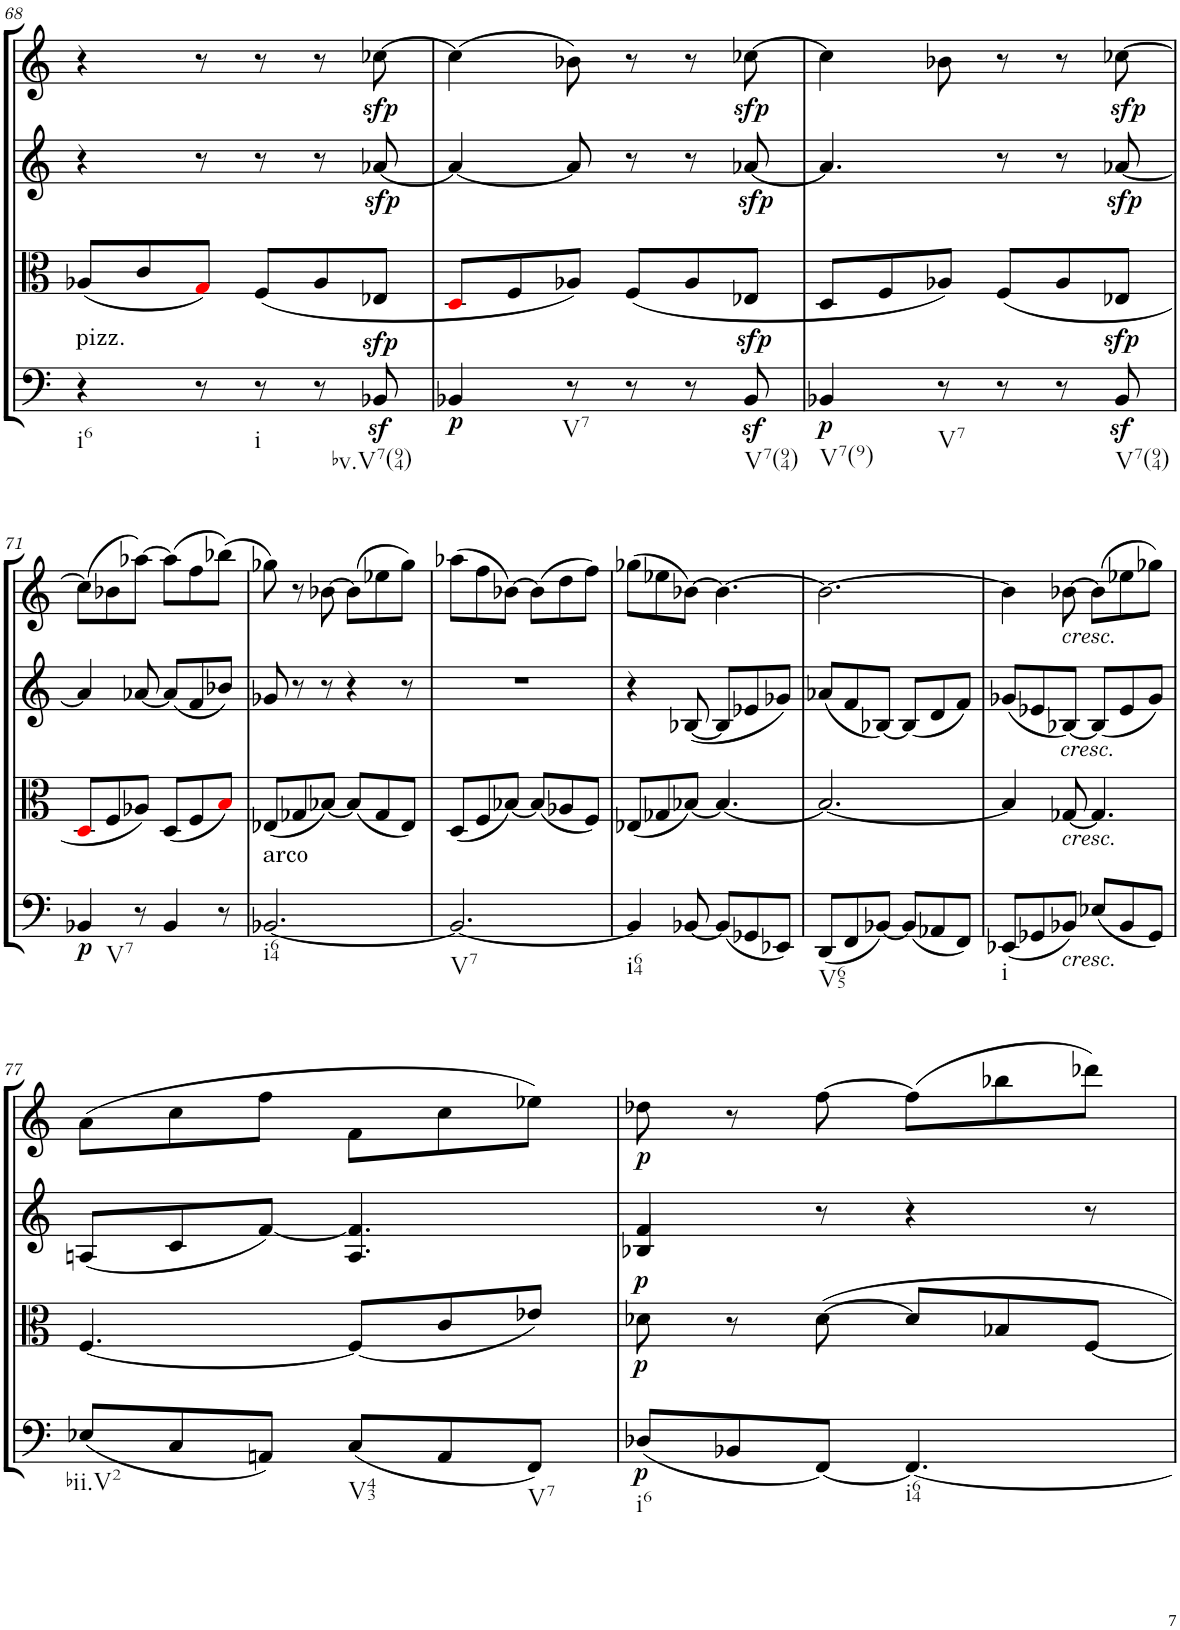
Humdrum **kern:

**kern	**dynam	**kern	**dynam	**kern	**dynam	**kern	**dynam
*part4	*part4	*part3	*part3	*part2	*part2	*part1	*part1
*staff4	*staff4	*staff3	*staff3	*staff2	*staff2	*staff1	*staff1
*I"Cello	*	*I"Viola	*	*I"2nd Violin	*	*I"1st Violin	*
*	*	*I'Vla	*	*I'Vln	*	*I'Vln	*
!!LO:PB:g=z
*clefF4	*	*clefC3	*	*clefG2	*	*clefG2	*
*k[]	*	*k[]	*	*k[]	*	*k[]	*
*M6/8	*	*M6/8	*	*M6/8	*	*M6/8	*
=68	=68	=68	=68	=68	=68	=68	=68
!LO:TX:a:t=pizz.	!	!	!	!	!	!	!
!LO:TX:b:t=i6	!	!	!	!	!	!	!
4r	.	(8A-X/L	.	4r	.	4r	.
.	.	8c/	.	.	.	.	.
8r	.	8Gi/J)	.	8r	.	8r	.
!LO:TX:b:t=i	!	!	!	!	!	!	!
8r	.	(8F/L	.	8r	.	8r	.
8r	.	8A-/	.	8r	.	8r	.
!LO:TX:b:t=bv.V7(94)	!	!	!	!	!	!	!
!	!LO:DY:a	!	!	!	!LO:DY:b	!	!LO:DY:b
8BB-Xz</	sfp	8E-X/J	.	[8a-X/	sfp	[8cc-X\	sfp
=69	=69	=69	=69	=69	=69	=69	=69
!	!LO:DY:b	!	!	!	!	!	!
4BB-X/	p	8Di/L	.	4a-/_	.	(4cc-\]	.
.	.	8F/	.	.	.	.	.
!LO:TX:b:t=V7	!	!	!	!	!	!	!
8r	.	8A-X/J)	.	8a-/]	.	8b-X\)	.
8r	.	(8F/L	.	8r	.	8r	.
8r	.	8A-/	.	8r	.	8r	.
!LO:TX:b:t=V7(94)	!	!	!	!	!	!	!
!	!LO:DY:a	!	!	!	!LO:DY:b	!	!LO:DY:b
8BB-z</	sfp	8E-X/J	.	[8a-X/	sfp	[8cc-X\	sfp
=70	=70	=70	=70	=70	=70	=70	=70
!LO:TX:b:t=V7(9)	!	!	!	!	!	!	!
!	!LO:DY:b	!	!	!	!	!	!
4BB-X/	p	8D/L	.	4.a-/]	.	4cc-\]	.
.	.	8F/	.	.	.	.	.
!LO:TX:b:t=V7	!	!	!	!	!	!	!
8r	.	8A-X/J)	.	.	.	8b-X\	.
8r	.	(8F/L	.	8r	.	8r	.
8r	.	8A-/	.	8r	.	8r	.
!LO:TX:b:t=V7(94)	!	!	!	!	!	!	!
!	!	!	!LO:DY:b	!	!LO:DY:b	!	!
!	!	!	!	!	!LO:DY:n=1:a	!	!
8BB-z</	.	8E-X/J	sfp	[8a-X/	sfp sfp	[8cc-X\	.
!!LO:LB:g=z
=71	=71	=71	=71	=71	=71	=71	=71
!LO:TX:b:t=V7	!	!	!	!	!	!	!
!	!LO:DY:b	!	!	!	!	!	!
4BB-X/	p	8Di/L	.	4a-/]	.	(8cc-\L]	.
.	.	8F/	.	.	.	8b-X\	.
8r	.	8A-X/J)	.	[8a-X/	.	[8aa-X\J)	.
4BB-/	.	(8D/L	.	(8a-/L]	.	(8aa-\L]	.
.	.	8F/	.	8f/	.	8ff\	.
8r	.	8Bi/J)	.	8b-X/J)	.	(8bb-X\J)	.
=72	=72	=72	=72	=72	=72	=72	=72
!LO:TX:a:t=arco	!	!	!	!	!	!	!
!LO:TX:b:t=i64	!	!	!	!	!	!	!
[2.BB-X/	.	(8E-X/L	.	8g-X/	.	8gg-X\)	.
.	.	8G-X/	.	8r	.	8r	.
.	.	[8B-X/J)	.	8r	.	[8b-X\	.
.	.	(8B-/L]	.	4r	.	(8b-\L]	.
.	.	8G-/	.	.	.	8ee-X\	.
.	.	8E-/J)	.	8r	.	8gg-\J)	.
=73	=73	=73	=73	=73	=73	=73	=73
!LO:TX:b:t=V7	!	!	!	!	!	!	!
2.BB-/_	.	(8D/L	.	2.r	.	(8aa-X\L	.
.	.	8F/	.	.	.	8ff\	.
.	.	[8B-X/J)	.	.	.	[8b-X\J)	.
.	.	(8B-/L]	.	.	.	(8b-\L]	.
.	.	8A-X/	.	.	.	8dd\	.
.	.	8F/J)	.	.	.	8ff\J)	.
=74	=74	=74	=74	=74	=74	=74	=74
!LO:TX:b:t=i64	!	!	!	!	!	!	!
4BB-/]	.	(8E-X/L	.	4r	.	(8gg-X\L	.
.	.	8G-X/	.	.	.	8ee-X\	.
[8BB-X/	.	[8B-X/J)	.	([8B-X/	.	[8b-X\J)	.
(8BB-/L]	.	4.B-/_	.	8B-/L]	.	4.b-\_	.
8GG-X/	.	.	.	8e-X/	.	.	.
8EE-X/J)	.	.	.	8g-X/J)	.	.	.
=75	=75	=75	=75	=75	=75	=75	=75
!LO:TX:b:t=V65	!	!	!	!	!	!	!
(8DD/L	.	2.B-/_	.	(8a-X/L	.	2.b-\_	.
8FF/	.	.	.	8f/	.	.	.
[8BB-X/J)	.	.	.	[8B-X/J)	.	.	.
(8BB-/L]	.	.	.	(8B-/L]	.	.	.
8AA-X/	.	.	.	8d/	.	.	.
8FF/J)	.	.	.	8f/J)	.	.	.
=76	=76	=76	=76	=76	=76	=76	=76
!LO:TX:b:t=i	!	!	!	!	!	!	!
(8EE-X/L	.	4B-/]	.	(8g-X/L	.	4b-\]	.
8GG-X/	.	.	.	8e-X/	.	.	.
!	!	!	!	!	!	!LO:TX:b:i:t=cresc.	!
!	!	!	!	!LO:TX:b:i:t=cresc.	!	!	!
!	!	!LO:TX:b:i:t=cresc.	!	!	!	!	!
!LO:TX:b:i:t=cresc.	!	!	!	!	!	!	!
8BB-X/J)	.	[8G-X/	.	[8B-X/J)	.	[8b-X\	.
(8E-X/L	.	4.G-/]	.	(8B-/L]	.	(8b-\L]	.
8BB-/	.	.	.	8e-/	.	8ee-X\	.
8GG-/J)	.	.	.	8g-/J)	.	8gg-X\J)	.
!!LO:LB:g=z
=77	=77	=77	=77	=77	=77	=77	=77
!LO:TX:b:t=bii.V2	!	!	!	!	!	!	!
(8E-X/L	.	[4.F/	.	(8An/L	.	(8a\L	.
8C/	.	.	.	8c/	.	8cc\	.
8AAn/J)	.	.	.	[8f/J)	.	8ff\J	.
!LO:TX:b:t=V43	!	!	!	!	!	!	!
(8C/L	.	(8F/L]	.	4.A/ 4.f/]	.	8f\L	.
8AA/	.	8c/	.	.	.	8cc\	.
!LO:TX:b:t=V7	!	!	!	!	!	!	!
8FF/J)	.	8e-X/J)	.	.	.	8ee-X\J)	.
=78	=78	=78	=78	=78	=78	=78	=78
*	*	*	*	*^	*	*	*
!LO:TX:b:t=i6	!	!	!	!	!	!	!	!
!	!LO:DY:b	!	!LO:DY:b	!	!	!	!	!
!	!	!	!LO:DY:n=1:a	!	!	!	!	!LO:DY:b
(8D-X/L	p	8d-X\	p p	4B-X/	4f/	.	8dd-X\	p
8BB-X/	.	8r	.	.	.	.	8r	.
[8FF/J)	.	[8d-\	.	8r	2ryy	.	[8ff\	.
!LO:TX:b:t=i64	!	!	!	!	!	!	!	!
4.FF/_	.	8d-/L]	.	4r	.	.	(8ff\L]	.
.	.	8B-X/	.	.	.	.	8bb-X\	.
.	.	[8F/J	.	8r	.	.	8ddd-X\J)	.
*	*	*	*	*v	*v	*	*	*
=	=	=	=	=	=	=	=
*-	*-	*-	*-	*-	*-	*-	*-
